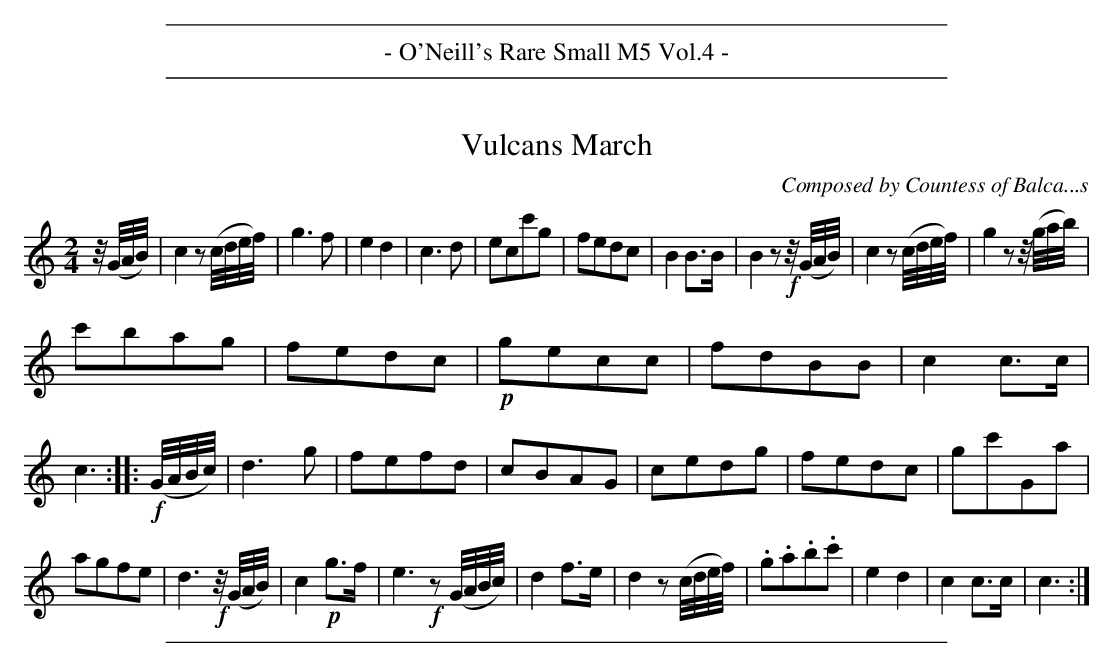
X:1
T: Vulcans March
C: Composed by Countess of Balca...s
M: 2/4
L: 1/8
K: C
z//(G//A//B//) |\
c2 z(c//d//e//f//) | g3f | e2d2 | c3d | ecc'g | fedc | B2B>B | B2z !f!z//(G//A//B//) | c2 z(c//d//e//f//) | g2 zz//(g//a//b//) |
c'bag | fedc | !p!gecc | fdBB | c2c>c | c3 :: !f!(G//A//B//c//) | d3g | fefd | cBAG | cedg | fedc | gc'Ga |
agfe | d3 !f!z//(G//A//B//) | c2 !p!g>f | e3 !f!z(G//A//B//c//) | d2 f>e | d2 z(c//d//e//f//) | .g.a.b.c'| e2d2 | c2c>c | c3 :|
